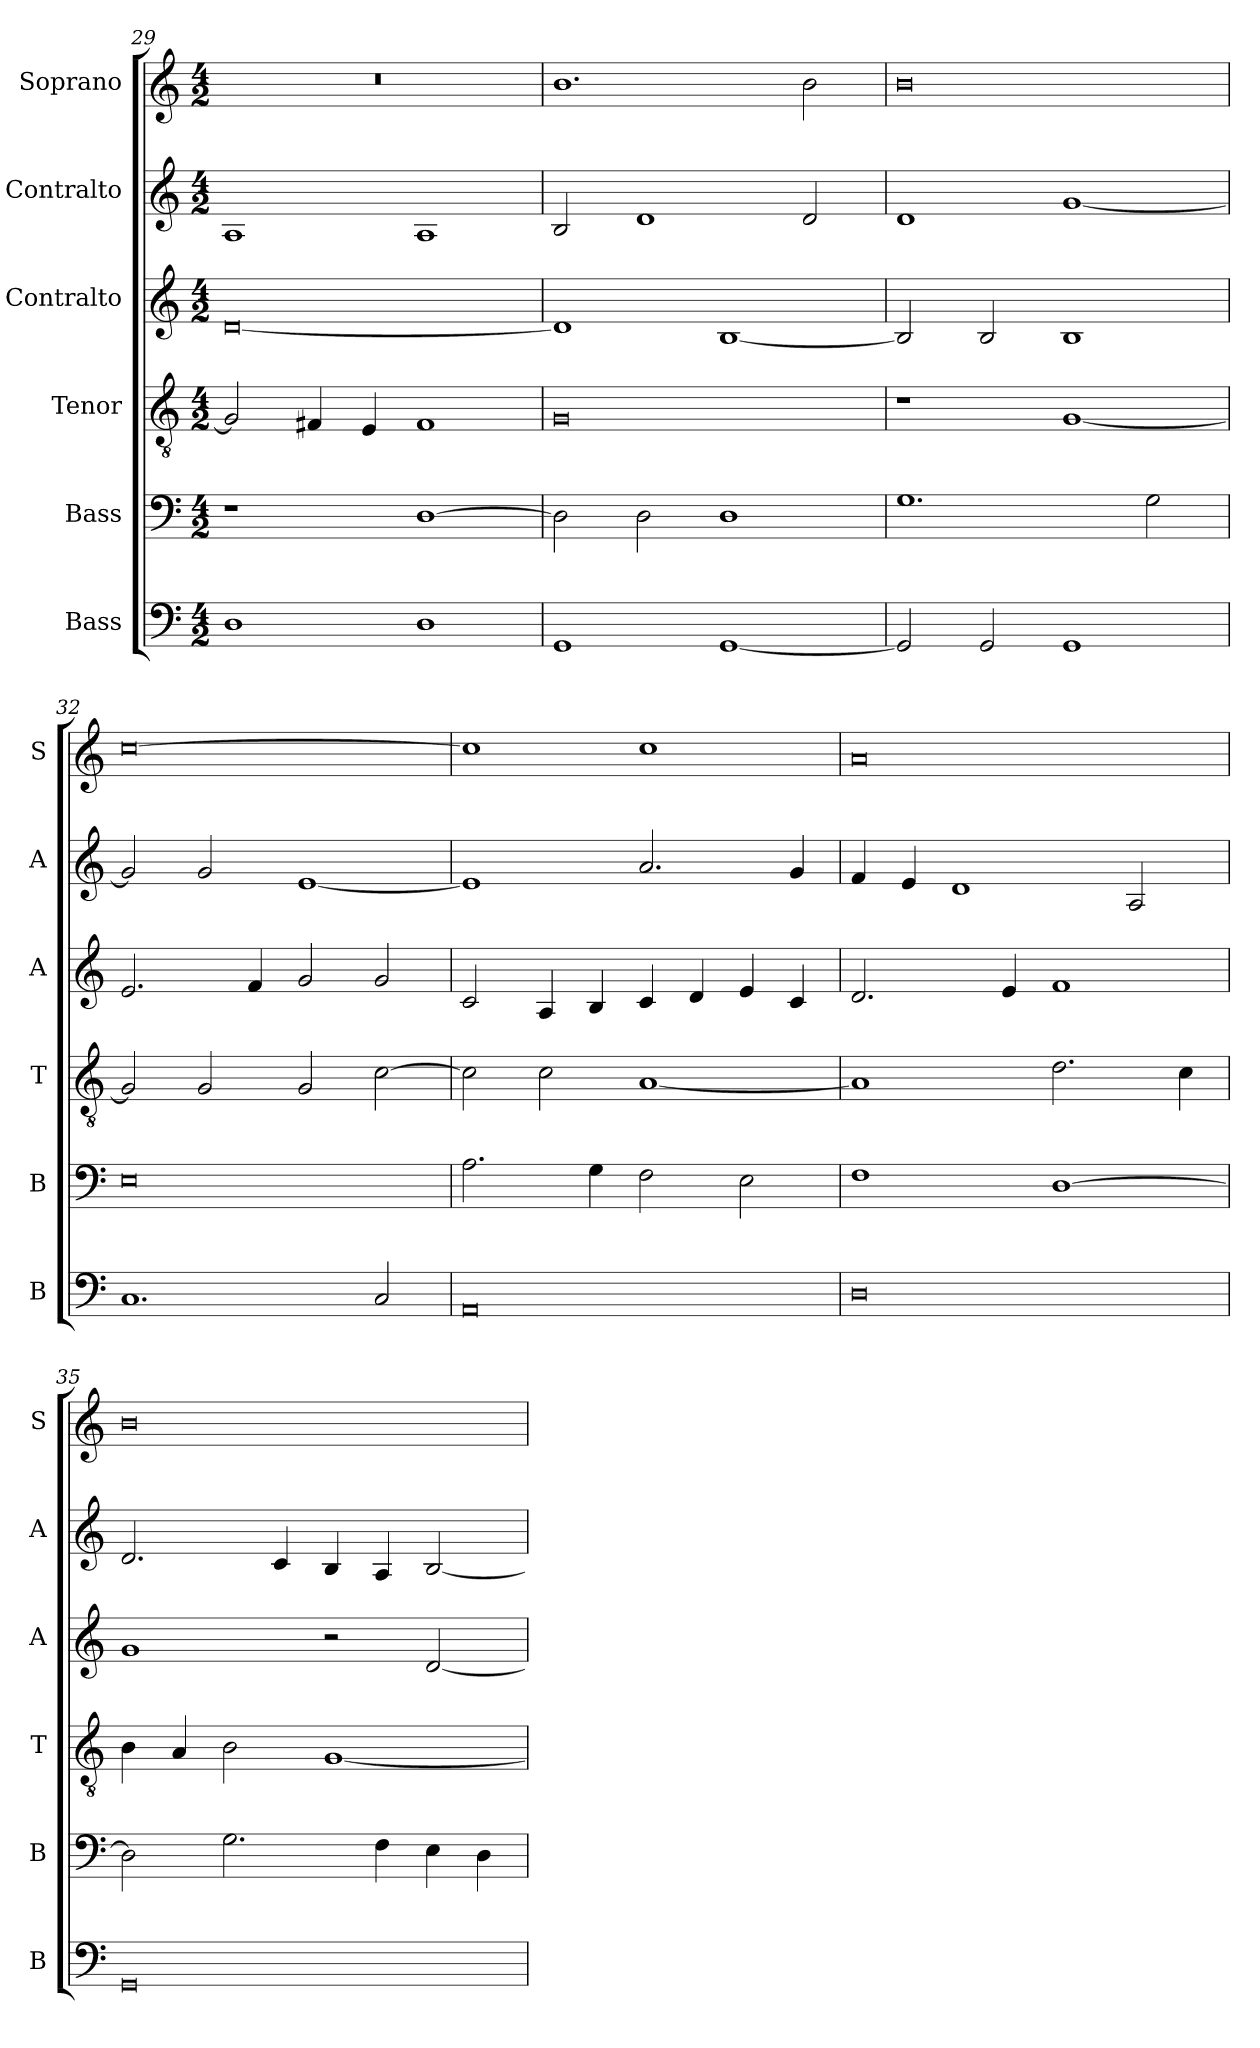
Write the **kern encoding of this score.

**kern	**kern	**kern	**kern	**kern	**kern
*part6	*part5	*part4	*part3	*part2	*part1
*staff6	*staff5	*staff4	*staff3	*staff2	*staff1
*I"Bass	*I"Bass	*I"Tenor	*I"Contralto	*I"Contralto	*I"Soprano
*I'B	*I'B	*I'T	*I'A	*I'A	*I'S
*clefF4	*clefF4	*clefGv2	*clefG2	*clefG2	*clefG2
*k[]	*k[]	*k[]	*k[]	*k[]	*k[]
*G:mix	*G:mix	*G:mix	*G:mix	*G:mix	*G:mix
*M4/2	*M4/2	*M4/2	*M4/2	*M4/2	*M4/2
=29	=29	=29	=29	=29	=29
1D	1r	2G]	[0d	1A	0r
.	.	4F#X	.	.	.
.	.	4E	.	.	.
1D	[1D	1F#	.	1A	.
=30	=30	=30	=30	=30	=30
1GG	2D]	0G	1d]	2B	1.b
.	2D	.	.	1d	.
[1GG	1D	.	[1B	.	.
.	.	.	.	2d	2b
=31	=31	=31	=31	=31	=31
2GG]	1.G	1r	2B]	1d	0b
2GG	.	.	2B	.	.
1GG	.	[1G	1B	[1g	.
.	2G	.	.	.	.
=32	=32	=32	=32	=32	=32
1.C	0E	2G]	2.e	2g]	[0cc
.	.	2G	.	2g	.
.	.	.	4f	.	.
.	.	2G	2g	[1e	.
2C	.	[2c	2g	.	.
=33	=33	=33	=33	=33	=33
0AA	2.A	2c]	2c	1e]	1cc]
.	.	2c	4A	.	.
.	4G	.	4B	.	.
.	2F	[1A	4c	2.a	1cc
.	.	.	4d	.	.
.	2E	.	4e	.	.
.	.	.	4c	4g	.
=34	=34	=34	=34	=34	=34
0D	1F	1A]	2.d	4f	0a
.	.	.	.	4e	.
.	.	.	.	1d	.
.	.	.	4e	.	.
.	[1D	2.d	1f	.	.
.	.	.	.	2A	.
.	.	4c	.	.	.
=35	=35	=35	=35	=35	=35
0GG	2D]	4B	1g	2.d	0b
.	.	4A	.	.	.
.	2.G	2B	.	.	.
.	.	.	.	4c	.
.	.	[1G	2r	4B	.
.	4F	.	.	4A	.
.	4E	.	[2d	[2B	.
.	4D	.	.	.	.
=	=	=	=	=	=
*-	*-	*-	*-	*-	*-
